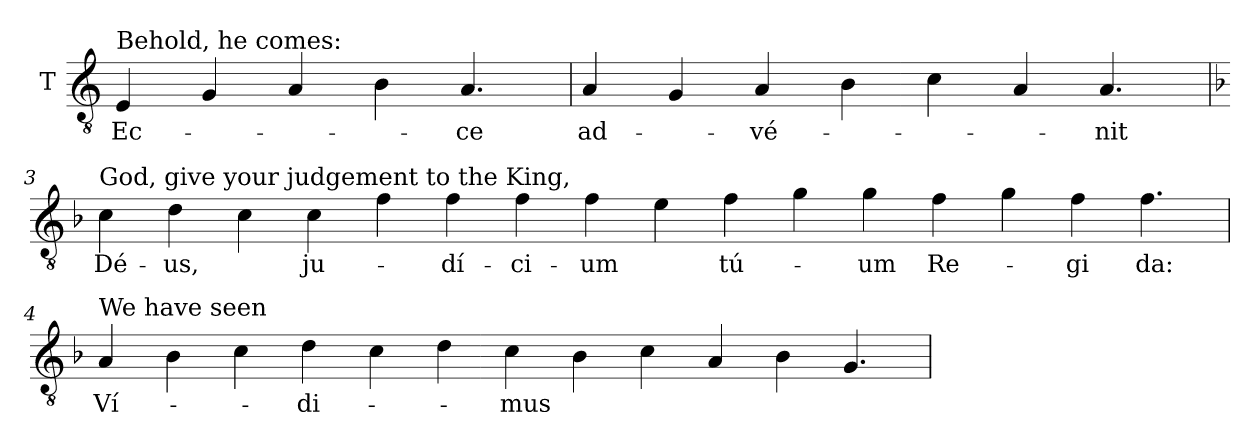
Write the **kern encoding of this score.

**kern	**text
*part1	*part1
*staff1	*staff1
*I"T	*
*clefGv2	*
*k[]	*
*C:	*
=1	=1
!LO:TX:a:t=Behold, he comes&colon;	!
!	!LO:LY:b
4E	Ec-
4G	.
4A	.
4B	.
!	!LO:LY:b
4.A	-ce
=2`	=2`
!	!LO:LY:b
4A	ad-
4G	.
!	!LO:LY:b
4A	-vé-
4B	.
4c	.
4A	.
!	!LO:LY:b
4.A	-nit
!!LO:LB:g=z
=3	=3
*k[b-]	*
*F:	*
!LO:TX:a:t=God, give your judgement to the King,	!
!	!LO:LY:b
4c	Dé-
!	!LO:LY:b
4d	-us,
4c	.
!	!LO:LY:b
4c	ju-
4f	.
!	!LO:LY:b
4f	-dí-
!	!LO:LY:b
4f	-ci-
!	!LO:LY:b
4f	-um
4e	.
!	!LO:LY:b
4f	tú-
4g	.
!	!LO:LY:b
4g	-um
!	!LO:LY:b
4f	Re-
4g	.
!	!LO:LY:b
4f	-gi
!	!LO:LY:b
4.f	da:
!!LO:LB:g=z
=4	=4
!LO:TX:a:t=We have seen	!
!	!LO:LY:b
4A	Ví-
4B-	.
4c	.
!	!LO:LY:b
4d	-di-
4c	.
4d	.
!	!LO:LY:b
4c	-mus
4B-	.
4c	.
4A	.
4B-	.
4.G	.
=	=
*-	*-
